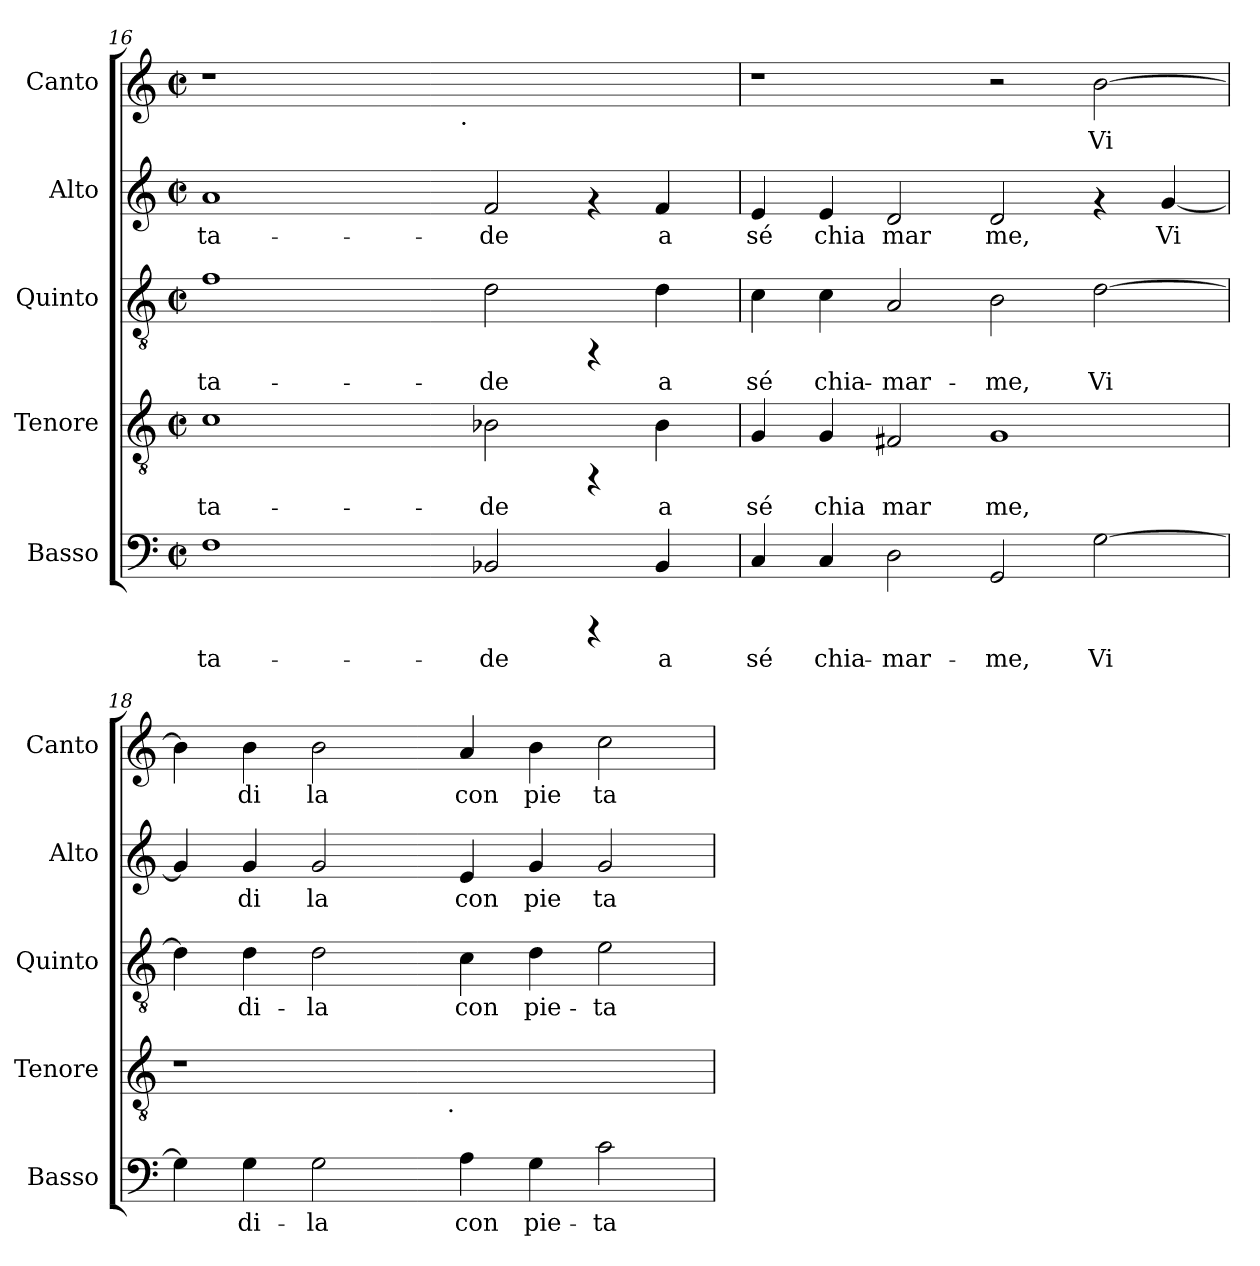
**kern	**text	**kern	**text	**kern	**text	**kern	**text	**kern	**text
*part5	*part5	*part4	*part4	*part3	*part3	*part2	*part2	*part1	*part1
*staff5	*staff5	*staff4	*staff4	*staff3	*staff3	*staff2	*staff2	*staff1	*staff1
*I"Basso	*	*I"Tenore	*	*I"Quinto	*	*I"Alto	*	*I"Canto	*
*I'Basso	*	*I'Tenore	*	*I'Quinto	*	*I'Alto	*	*I'Canto	*
*clefF4	*	*clefGv2	*	*clefGv2	*	*clefG2	*	*clefG2	*
*k[]	*	*k[]	*	*k[]	*	*k[]	*	*k[]	*
*C:	*	*C:	*	*C:	*	*C:	*	*C:	*
*M2/2	*	*M2/2	*	*M2/2	*	*M2/2	*	*M2/2	*
*met(c|)	*	*met(c|)	*	*met(c|)	*	*met(c|)	*	*met(c|)	*
=16	=16	=16	=16	=16	=16	=16	=16	=16	=16
!	!LO:LY:b:cj	!	!LO:LY:b:cj	!	!LO:LY:b:cj	!	!LO:LY:b:cj	!	!
*	*	*	*	*	*	*	*	*^	*
1F	-ta-	1c	-ta-	1f	-ta-	1a	-ta-	1r	2ryy	.
.	.	.	.	.	.	.	.	.	4ryy	.
.	.	.	.	.	.	.	.	.	8ryy	.
.	.	.	.	.	.	.	.	.	16ryy	.
.	.	.	.	.	.	.	.	.	64ryy	.
!	!	!	!	!	!	!	!	!	!LO:TX:b:t=.	!
.	.	.	.	.	.	.	.	.	1ryy	.
!	!LO:LY:b:cj	!	!LO:LY:b:cj	!	!LO:LY:b:cj	!	!LO:LY:b:cj	!	!	!
2BB-X/	-de	2B-X\	-de	2d\	-de	2f/	-de	1ryy	.	.
4rCCC	.	4rFF	.	4rFF	.	4rf	.	.	.	.
!	!LO:LY:b:cj	!	!LO:LY:b:cj	!	!LO:LY:b:cj	!	!LO:LY:b:cj	!	!	!
4BB-/	a	4B-\	a	4d\	a	4f/	a	.	.	.
.	.	.	.	.	.	.	.	.	32.ryy	.
!!LO:PB:g=z
=17	=17	=17	=17	=17	=17	=17	=17	=17	=17	=17
!	!LO:LY:b:cj	!	!LO:LY:b:cj	!	!LO:LY:b:cj	!	!LO:LY:b:cj	!	!	!
*	*	*	*	*	*	*	*	*v	*v	*
4C/	sé	4G/	sé	4c\	sé	4e/	sé	1r	.
!	!LO:LY:b:cj	!	!LO:LY:b:cj	!	!LO:LY:b:cj	!	!LO:LY:b:cj	!	!
4C/	chia-	4G/	chia	4c\	chia-	4e/	chia	.	.
!	!LO:LY:b:cj	!	!LO:LY:b:cj	!	!LO:LY:b:cj	!	!LO:LY:b:cj	!	!
2D\	-mar-	2F#X/	mar	2A/	-mar-	2d/	mar	.	.
!	!LO:LY:b:cj	!	!LO:LY:b:cj	!	!LO:LY:b:cj	!	!LO:LY:b:cj	!	!
2GG/	-me,	1G	me,	2B\	-me,	2d/	me,	2r	.
!	!LO:LY:b:cj	!	!	!	!LO:LY:b:cj	!	!	!	!LO:LY:a:cj
[>2G\	Vi-	.	.	[>2d\	Vi-	4rf	.	[>2b\	Vi
!	!	!	!	!	!	!	!LO:LY:b:cj	!	!
.	.	.	.	.	.	[<4g/	Vi	.	.
=18	=18	=18	=18	=18	=18	=18	=18	=18	=18
!	!LO:LY:b:cj	!	!	!	!LO:LY:b:cj	!	!LO:LY:b:cj	!	!LO:LY:a:cj
*	*	*^	*	*	*	*	*	*	*
4G\]	--	1r	2ryy	.	4d\]	--	4g/]	.	4b\]	.
!	!LO:LY:b:cj	!	!	!	!	!LO:LY:b:cj	!	!LO:LY:b:cj	!	!LO:LY:a:cj
4G\	-di-	.	.	.	4d\	-di-	4g/	di	4b\	di
!	!LO:LY:b:cj	!	!	!	!	!LO:LY:b:cj	!	!LO:LY:b:cj	!	!LO:LY:a:cj
2G\	-la	.	4ryy	.	2d\	-la	2g/	la	2b\	la
.	.	.	8...ryy	.	.	.	.	.	.	.
!	!	!	!LO:TX:b:t=.	!	!	!	!	!	!	!
.	.	.	1ryy	.	.	.	.	.	.	.
!	!LO:LY:b:cj	!	!	!	!	!LO:LY:b:cj	!	!LO:LY:b:cj	!	!LO:LY:a:cj
4A\	con	1ryy	.	.	4c\	con	4e/	con	4a/	con
!	!LO:LY:b:cj	!	!	!	!	!LO:LY:b:cj	!	!LO:LY:b:cj	!	!LO:LY:a:cj
4G\	pie-	.	.	.	4d\	pie-	4g/	pie	4b\	pie
!	!LO:LY:b:cj	!	!	!	!	!LO:LY:b:cj	!	!LO:LY:b:cj	!	!LO:LY:a:cj
2c\	-ta-	.	.	.	2e\	-ta-	2g/	ta	2cc\	ta
.	.	.	64ryy	.	.	.	.	.	.	.
*	*	*v	*v	*	*	*	*	*	*	*
=	=	=	=	=	=	=	=	=	=
*-	*-	*-	*-	*-	*-	*-	*-	*-	*-
